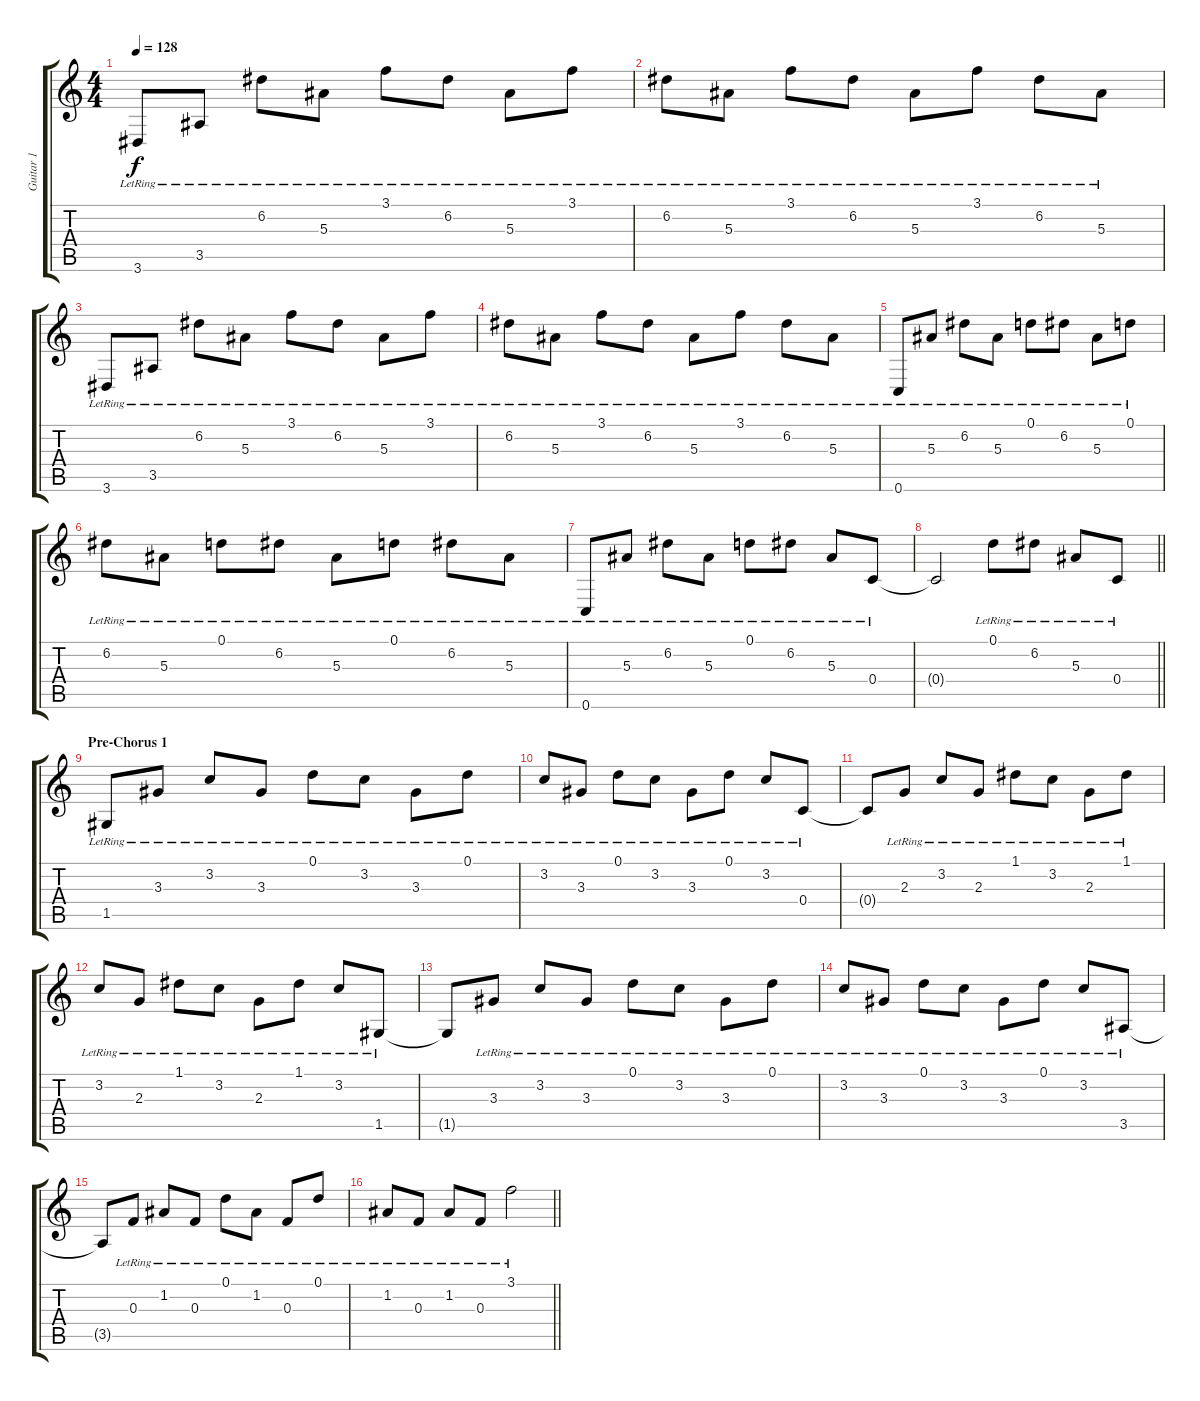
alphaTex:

\track ("Guitar 1" "Guitar 1") {instrument acousticguitarsteel}
\staff {score tabs}
\tuning (D4 A3 F3 C3 G2 C2) {hide}
\ts (4 4)
\tempo 128
\clef g2
\ks c
3.6{lr}.8{dy f} 3.5{lr}.8 6.2{lr}.8 5.3{lr}.8 3.1{lr}.8 6.2{lr}.8 5.3{lr}.8 3.1{lr}.8 |
6.2{lr}.8 5.3{lr}.8 3.1{lr}.8 6.2{lr}.8 5.3{lr}.8 3.1{lr}.8 6.2{lr}.8 5.3{lr}.8 |
3.6{lr}.8 3.5{lr}.8 6.2{lr}.8 5.3{lr}.8 3.1{lr}.8 6.2{lr}.8 5.3{lr}.8 3.1{lr}.8 |
6.2{lr}.8 5.3{lr}.8 3.1{lr}.8 6.2{lr}.8 5.3{lr}.8 3.1{lr}.8 6.2{lr}.8 5.3{lr}.8 |
0.6{lr}.8 5.3{lr}.8 6.2{lr}.8 5.3{lr}.8 0.1{lr}.8 6.2{lr}.8 5.3{lr}.8 0.1{lr}.8 |
6.2{lr}.8 5.3{lr}.8 0.1{lr}.8 6.2{lr}.8 5.3{lr}.8 0.1{lr}.8 6.2{lr}.8 5.3{lr}.8 |
0.6{lr}.8 5.3{lr}.8 6.2{lr}.8 5.3{lr}.8 0.1{lr}.8 6.2{lr}.8 5.3{lr}.8 0.4{lr}.8 |
\barLineRight lightlight
0.4{t}.2 0.1{lr}.8 6.2{lr}.8 5.3{lr}.8 0.4{lr}.8 |
\section ("" "Pre-Chorus 1")
1.5{lr}.8 3.3{lr}.8 3.2{lr}.8 3.3{lr}.8 0.1{lr}.8 3.2{lr}.8 3.3{lr}.8 0.1{lr}.8 |
3.2{lr}.8 3.3{lr}.8 0.1{lr}.8 3.2{lr}.8 3.3{lr}.8 0.1{lr}.8 3.2{lr}.8 0.4{lr}.8 |
0.4{t}.8 2.3{lr}.8 3.2{lr}.8 2.3{lr}.8 1.1{lr}.8 3.2{lr}.8 2.3{lr}.8 1.1{lr}.8 |
3.2{lr}.8 2.3{lr}.8 1.1{lr}.8 3.2{lr}.8 2.3{lr}.8 1.1{lr}.8 3.2{lr}.8 1.5{lr}.8 |
1.5{t}.8 3.3{lr}.8 3.2{lr}.8 3.3{lr}.8 0.1{lr}.8 3.2{lr}.8 3.3{lr}.8 0.1{lr}.8 |
3.2{lr}.8 3.3{lr}.8 0.1{lr}.8 3.2{lr}.8 3.3{lr}.8 0.1{lr}.8 3.2{lr}.8 3.5{lr}.8 |
3.5{t}.8 0.3{lr}.8 1.2{lr}.8 0.3{lr}.8 0.1{lr}.8 1.2{lr}.8 0.3{lr}.8 0.1{lr}.8 |
\barLineRight lightlight
1.2{lr}.8 0.3{lr}.8 1.2{lr}.8 0.3{lr}.8 3.1{lr}.2
